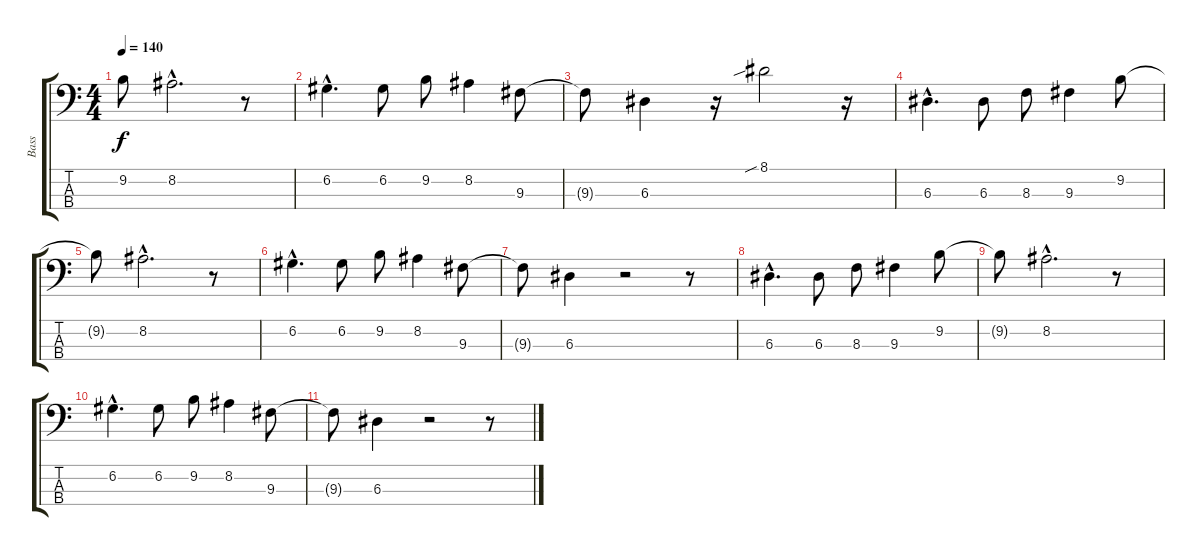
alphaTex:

\track ("Bass" "Bass") {instrument synthbass1}
\staff {score tabs}
\tuning (G2 D2 A1 Eb1) {hide}
\ts (4 4)
\tempo 140
\clef f4
\ks c
9.2{t}.8{dy f} 8.2{hac}.2{d} r.8 |
6.2{hac}.4{d} 6.2.8 9.2.8 8.2.4 9.3.8 |
9.3{t}.8 6.3.4 r.16 8.1{sib}.2 r.16 |
6.3{hac}.4{d} 6.3.8 8.3.8 9.3.4 9.2.8 |
9.2{t}.8 8.2{hac}.2{d} r.8 |
6.2{hac}.4{d} 6.2.8 9.2.8 8.2.4 9.3.8 |
9.3{t}.8 6.3.4 r.2 r.8 |
6.3{hac}.4{d} 6.3.8 8.3.8 9.3.4 9.2.8 |
9.2{t}.8 8.2{hac}.2{d} r.8 |
6.2{hac}.4{d} 6.2.8 9.2.8 8.2.4 9.3.8 |
9.3{t}.8 6.3.4 r.2 r.8
